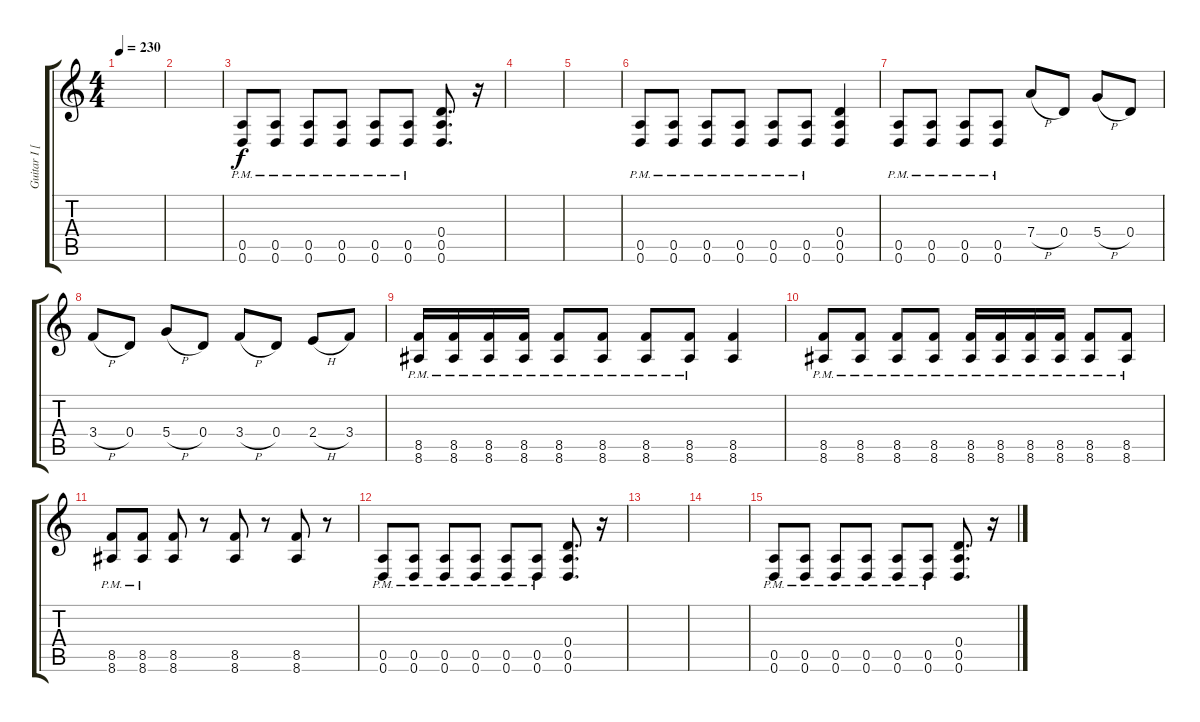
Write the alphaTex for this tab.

\track ("Guitar I [Mike]" "Guitar I [") {instrument distortionguitar}
\staff {score tabs}
\tuning (E4 B3 G3 D3 A2 D2) {hide}
\ts (4 4)
\tempo 230
\clef g2
\ks c
|
|
(0.5{pm} 0.6{pm}).8 (0.5{pm} 0.6{pm}).8 (0.5{pm} 0.6{pm}).8 (0.5{pm} 0.6{pm}).8 (0.5{pm} 0.6{pm}).8 (0.5{pm} 0.6{pm}).8 (0.4 0.5 0.6).8{d} r.16 |
|
|
(0.5{pm} 0.6{pm}).8 (0.5{pm} 0.6{pm}).8 (0.5{pm} 0.6{pm}).8 (0.5{pm} 0.6{pm}).8 (0.5{pm} 0.6{pm}).8 (0.5{pm} 0.6{pm}).8 (0.4 0.5 0.6).4 |
(0.5{pm} 0.6{pm}).8 (0.5{pm} 0.6{pm}).8 (0.5{pm} 0.6{pm}).8 (0.5{pm} 0.6{pm}).8 7.4{h}.8 0.4.8 5.4{h}.8 0.4.8 |
3.4{h}.8 0.4.8 5.4{h}.8 0.4.8 3.4{h}.8 0.4.8 2.4{h}.8 3.4.8 |
(8.5{pm} 8.6{pm}).16 (8.5{pm} 8.6{pm}).16 (8.5{pm} 8.6{pm}).16 (8.5{pm} 8.6{pm}).16 (8.5{pm} 8.6{pm}).8 (8.5{pm} 8.6{pm}).8 (8.5{pm} 8.6{pm}).8 (8.5{pm} 8.6{pm}).8 (8.5 8.6).4 |
(8.5{pm} 8.6{pm}).8 (8.5{pm} 8.6{pm}).8 (8.5{pm} 8.6{pm}).8 (8.5{pm} 8.6{pm}).8 (8.5{pm} 8.6{pm}).16 (8.5{pm} 8.6{pm}).16 (8.5{pm} 8.6{pm}).16 (8.5{pm} 8.6{pm}).16 (8.5{pm} 8.6{pm}).8 (8.5{pm} 8.6{pm}).8 |
(8.5{pm} 8.6{pm}).8 (8.5{pm} 8.6{pm}).8 (8.5 8.6).8 r.8 (8.5 8.6).8 r.8 (8.5 8.6).8 r.8 |
(0.5{pm} 0.6{pm}).8 (0.5{pm} 0.6{pm}).8 (0.5{pm} 0.6{pm}).8 (0.5{pm} 0.6{pm}).8 (0.5{pm} 0.6{pm}).8 (0.5{pm} 0.6{pm}).8 (0.4 0.5 0.6).8{d} r.16 |
|
|
(0.5{pm} 0.6{pm}).8 (0.5{pm} 0.6{pm}).8 (0.5{pm} 0.6{pm}).8 (0.5{pm} 0.6{pm}).8 (0.5{pm} 0.6{pm}).8 (0.5{pm} 0.6{pm}).8 (0.4 0.5 0.6).8{d} r.16
